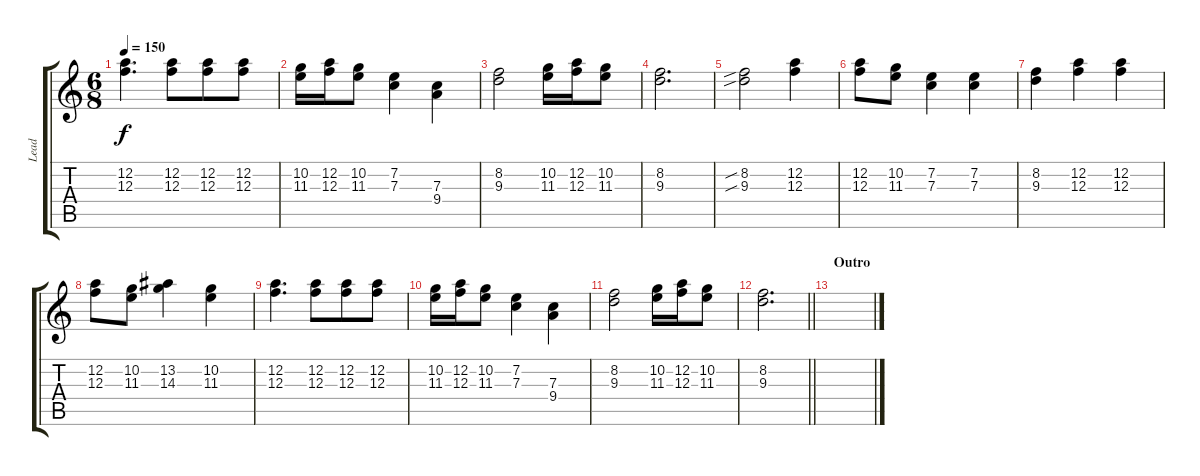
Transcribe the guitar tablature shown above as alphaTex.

\track ("Lead" "Lead") {instrument distortionguitar}
\staff {score tabs}
\tuning (D4 A3 F3 C3 G2 D2) {hide}
\ts (6 8)
\tempo 150
\clef g2
\ks c
(12.2 12.3).4{d dy f} (12.2 12.3).8 (12.2 12.3).8 (12.2 12.3).8 |
(10.2 11.3).16 (12.2 12.3).16 (10.2 11.3).8 (7.2 7.3).4 (7.3 9.4).4 |
(8.2 9.3).2 (10.2 11.3).16 (12.2 12.3).16 (10.2 11.3).8 |
(8.2 9.3).2{d} |
(8.2{sib} 9.3{sib}).2 (12.2 12.3).4 |
(12.2 12.3).8 (10.2 11.3).8 (7.2 7.3).4 (7.2 7.3).4 |
(8.2 9.3).4 (12.2 12.3).4 (12.2 12.3).4 |
(12.2 12.3).8 (10.2 11.3).8 (13.2 14.3).4 (10.2 11.3).4 |
(12.2 12.3).4{d} (12.2 12.3).8 (12.2 12.3).8 (12.2 12.3).8 |
(10.2 11.3).16 (12.2 12.3).16 (10.2 11.3).8 (7.2 7.3).4 (7.3 9.4).4 |
(8.2 9.3).2 (10.2 11.3).16 (12.2 12.3).16 (10.2 11.3).8 |
\barLineRight lightlight
(8.2 9.3).2{d} |
\section ("" "Outro")
